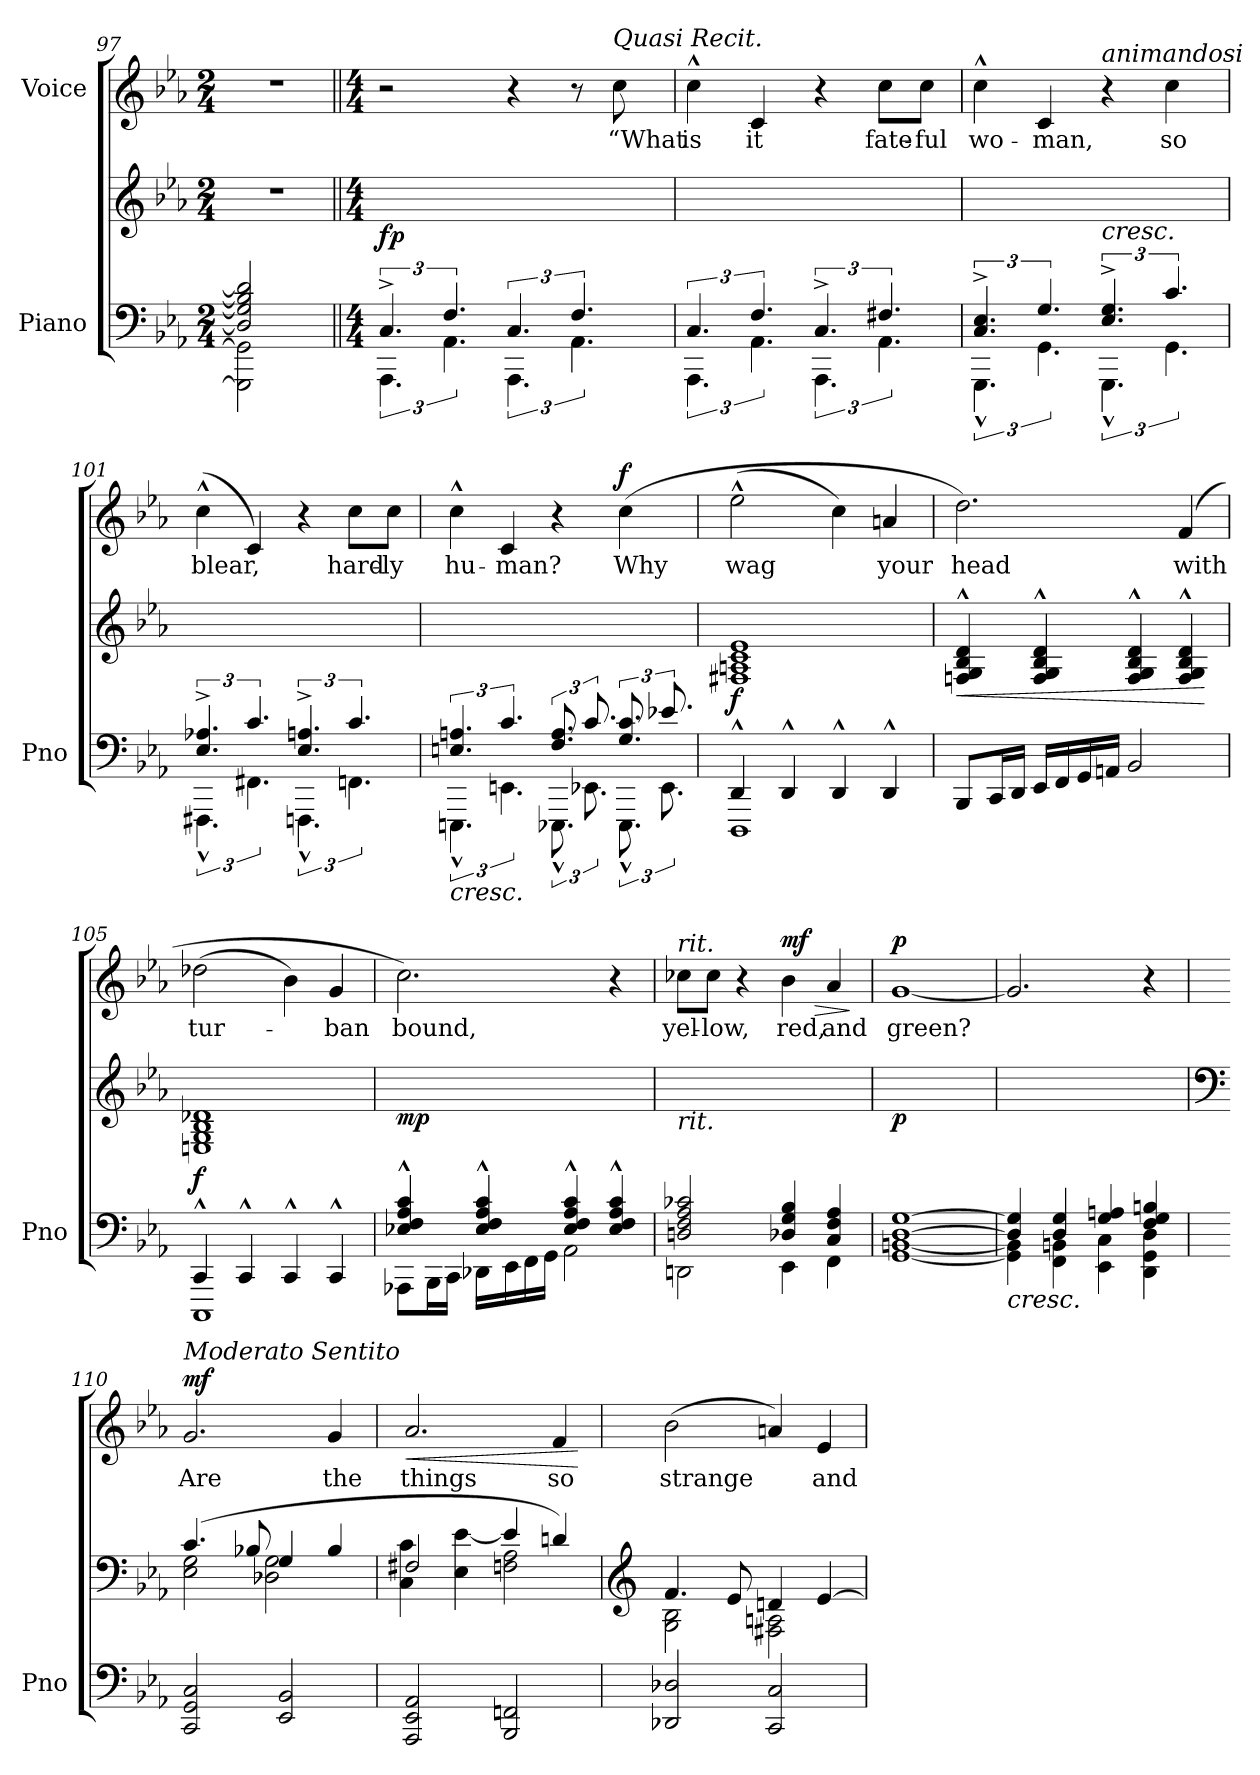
**kern	**kern	**dynam	**kern	**text	**dynam
*part2	*part2	*part2	*part1	*part1	*part1
*staff3	*staff2	*staff2/3	*staff1	*staff1	*staff1
*I"Piano	*	*	*I"Voice	*	*
*I'Pno	*	*	*	*	*
*clefF4	*clefG2	*	*clefG2	*	*
*k[b-e-a-]	*k[b-e-a-]	*	*k[b-e-a-]	*	*
*M2/4	*M2/4	*	*M2/4	*	*
=97	=97	=97	=97	=97	=97
*^	*	*	*	*	*
2D/] 2G/] 2B/] 2d/]	2GGG\] 2GG\]	2r	.	2r	.	.
=98||	=98||	=98||	=98||	=98||	=98||	=98||
*M4/4	*	*M4/4	*	*M4/4	*	*
!	!	!	!LO:DY:b	!	!	!
6.C^/	6.AAA-\	1ryy	fp	2r	.	.
6.F/	6.AA-\	.	.	.	.	.
6.C/	6.AAA-\	.	.	4r	.	.
6.F/	6.AA-\	.	.	8r	.	.
!	!	!	!	!LO:TX:a:i:t=Quasi Recit.	!	!
!	!	!	!	!	!LO:LY:b	!
.	.	.	.	8cc\	“What	.
=99	=99	=99	=99	=99	=99	=99
!	!	!	!	!	!LO:LY:b	!
6.C/	6.AAA-\	1ryy	.	4cc^^\	is	.
!	!	!	!	!	!LO:LY:b	!
6.F/	6.AA-\	.	.	4c/	it	.
6.C^/	6.AAA-\	.	.	4r	.	.
!	!	!	!	!	!LO:LY:b	!
6.F#X/	6.AA-\	.	.	8cc\L	fate-	.
!	!	!	!	!	!LO:LY:b	!
.	.	.	.	8cc\J	-ful	.
!!LO:LB:g=z
=100	=100	=100	=100	=100	=100	=100
!	!	!	!	!	!LO:LY:b	!
6.C/^ 6.E-/^	6.GGG^^\	2ryy	.	4cc^^\	wo-	.
!	!	!	!	!	!LO:LY:b	!
6.G/	6.GG\	.	.	4c/	-man,	.
!	!	!	!	!LO:TX:a:i:t=animandosi	!	!
!	!	!LO:TX:b:i:t=cresc.	!	!	!	!
6.E-/^ 6.G/^	6.GGG^^\	2ryy	.	4r	.	.
!	!	!	!	!	!LO:LY:b	!
6.c/	6.GG\	.	.	4cc\	so	.
=101	=101	=101	=101	=101	=101	=101
*	*	*	*	*MM118	*	*
!	!	!	!	!	!LO:LY:b	!
6.E-/^ 6.A-X/^	6.FFF#X^^\	1ryy	.	(>4cc^^\	blear,	.
6.c/	6.FF#X\	.	.	4c/)	.	.
6.E-/^ 6.An/^	6.FFFn^^\	.	.	4r	.	.
!	!	!	!	!	!LO:LY:b	!
6.c/	6.FFn\	.	.	8cc\L	hard-	.
!	!	!	!	!	!LO:LY:b	!
.	.	.	.	8cc\J	-ly	.
=102	=102	=102	=102	=102	=102	=102
*	*	*	*	*MM120	*	*
!	!	!	!LO:HP:b=2	!	!LO:LY:b	!
6.En/ 6.An/	6.EEEn^^\	1ryy	<	4cc^^\	hu-	.
!	!	!	!	!	!LO:LY:b	!
6.c/	6.EEn\	.	.	4c/	-man?	.
12.F/ 12.A/	12.EEE-X^^\	.	.	4r	.	.
12.c/	12.EE-X\	.	.	.	.	.
!	!	!	!	!	!LO:LY:b	!LO:DY:a
12.G/ 12.c/	12.EEE-^^\	.	.	(>4cc\	Why	f
12.e-X/	12.EE-\	.	.	.	.	.
=103	=103	=103	=103	=103	=103	=103
*	*	*	*	*MM122	*	*
!	!	!	!LO:DY:b	!	!LO:LY:b	!
4DD^^/	1DDD	1F#X 1An 1c 1e-	f	(>2ee-^^\	wag	.
4DD^^/	.	.	.	.	.	.
4DD^^/	.	.	.	4cc\)	.	.
!	!	!	!	!	!LO:LY:b	!
4DD^^/	.	.	.	4an/	your	.
*v	*v	*	*	*	*	*
!!LO:LB:g=z
=104	=104	=104	=104	=104	=104
!	!	!LO:HP:b	!	!LO:LY:b	!
!	!	!LO:DY:n=1:b=2	!	!	!
!	!	!LO:DY:n=2:b	!	!	!
8BBB-/L	4Fn/^^ 4G/^^ 4B-/^^ 4d/^^	< f mp	2.dd\)	head	.
16CC/L	.	.	.	.	.
16DD/JJ	.	.	.	.	.
16EE-/LL	4F/^^ 4G/^^ 4B-/^^ 4d/^^	.	.	.	.
16FF/	.	.	.	.	.
16GG/	.	.	.	.	.
16AAn/JJ	.	.	.	.	.
2BB-/	4F/^^ 4G/^^ 4B-/^^ 4d/^^	.	.	.	.
!	!	!	!	!LO:LY:b	!
.	4F/^^ 4G/^^ 4B-/^^ 4d/^^	.	(>4f/	with	.
.	.	[	.	.	.
=105	=105	=105	=105	=105	=105
*^	*	*	*	*	*
!	!	!	!LO:DY:b	!	!LO:LY:b	!
4CC^^/	1CCC	1En 1G 1B- 1d-X	f	(>2dd-X\	tur-	.
4CC^^/	.	.	.	.	.	.
4CC^^/	.	.	.	4b-\)	.	.
!	!	!	!	!	!LO:LY:b	!
4CC^^/	.	.	.	4g/	-ban	.
=106	=106	=106	=106	=106	=106	=106
!	!	!	!LO:DY:b	!	!LO:LY:b	!
4E-X/^^ 4F/^^ 4A-/^^ 4c/^^	8AAA-X\L	1ryy	mp	2.cc\)	bound,	.
.	16BBB-\L	.	.	.	.	.
.	16CC\JJ	.	.	.	.	.
4E-/^^ 4F/^^ 4A-/^^ 4c/^^	16DD-X\LL	.	.	.	.	.
.	16EE-\	.	.	.	.	.
.	16FF\	.	.	.	.	.
.	16GG\JJ	.	.	.	.	.
4E-/^^ 4F/^^ 4A-/^^ 4c/^^	2AA-\	.	.	.	.	.
4E-/^^ 4F/^^ 4A-/^^ 4c/^^	.	.	.	4r	.	.
*v	*v	*	*	*	*	*
.	.	[	.	.	.
=107	=107	=107	=107	=107	=107
*	*	*	*MM118	*	*
*^	*	*	*	*	*
!	!	!	!	!LO:TX:a:i:t=rit.	!	!
!	!	!LO:TX:b:i:t=rit.	!	!	!	!
!	!	!	!	!	!LO:LY:b	!
2Dn/ 2F/ 2A-/ 2c-X/	2DDn\	1ryy	.	8cc-X\L	yel-	.
!	!	!	!	!	!LO:LY:b	!
.	.	.	.	8cc-\J	-low,	.
.	.	.	.	4r	.	.
*	*	*	*	*MM114	*	*
!	!	!	!	!	!LO:LY:b	!LO:HP:b
!	!	!	!	!	!	!LO:DY:n=1:a
4D-X/ 4G/ 4B-/	4EE-\	.	.	4b-\	red,	> mf
!	!	!	!	!	!LO:LY:b	!
4C/ 4F/ 4A-/	4FF\	.	.	4a-/	and	.
*v	*v	*	*	*	*	*
.	.	.	.	.	]
!!LO:PB:g=z
=108	=108	=108	=108	=108	=108
*	*	*	*MM104	*	*
*^	*	*	*	*	*
!	!	!	!LO:DY:b	!	!LO:LY:b	!LO:DY:a
[1D [1G	[1GG [1BBn	1ryy	p	[1g	green?	p
=109	=109	=109	=109	=109	=109	=109
!	!	!	!LO:HP:b=2	!	!	!
4D/] 4G/]	4GG\] 4BB\]	1ryy	<	2.g/]	.	.
4D/ 4G/	4FF\ 4BBn\	.	.	.	.	.
4G/ 4An/	4EE-\ 4C\	.	.	.	.	.
4F/ 4G/ 4Bn/	4DD\ 4GG\ 4D\	.	.	4r	.	.
*v	*v	*	*	*	*	*
=110	=110	=110	=110	=110	=110
*	*clefF4	*	*	*	*
*^	*^	*	*	*	*
!	!	!	!	!	!LO:TX:a:i:t=Moderato Sentito	!	!
!	!	!	!	!LO:DY:b	!	!LO:LY:b	!
!	!	!	!	!LO:DY:n=1:b	!	!	!LO:DY:a
*v	*v	*	*	*	*	*	*
2CC/ 2GG/ 2C/	(>4.c/	2E-\ 2G\	mf other-dynamics	2.g/	Are	mf
.	8B-X/	.	.	.	.	.
2EE-/ 2BB-/	4G/	2D-X\ 2G\	.	.	.	.
!	!	!	!	!	!LO:LY:b	!
.	4B-/	.	.	4g/	the	.
=111	=111	=111	=111	=111	=111	=111
!	!	!	!	!	!LO:LY:b	!LO:HP:b
2AAA-/ 2EE-/ 2AA-/	2F#X/	4C\ 4c\	.	2.a-/	things	<
.	.	4E-\ [4e-\	.	.	.	.
2BBB-/ 2FFn/	4e-/]	2Fn\ 2A-\	.	.	.	.
!	!	!	!	!	!LO:LY:b	!
.	4dn/)	.	.	4f/	so	.
*	*v	*v	*	*	*	*
.	.	[	.	.	[
=112	=112	=112	=112	=112	=112
*	*clefG2	*	*	*	*
*	*^	*	*	*	*
!	!	!	!	!	!LO:LY:b	!
2DD-X/ 2D-X/	4.f/	2G\ 2B-\	.	(>2b-\	strange	.
.	8e-/	.	.	.	.	.
2CC/ 2C/	4dn/	2F#X\ 2An\	.	4an/)	.	.
!	!	!	!	!	!LO:LY:b	!
.	[4e-/	.	.	4e-/	and	.
*	*v	*v	*	*	*	*
=	=	=	=	=	=
*-	*-	*-	*-	*-	*-
